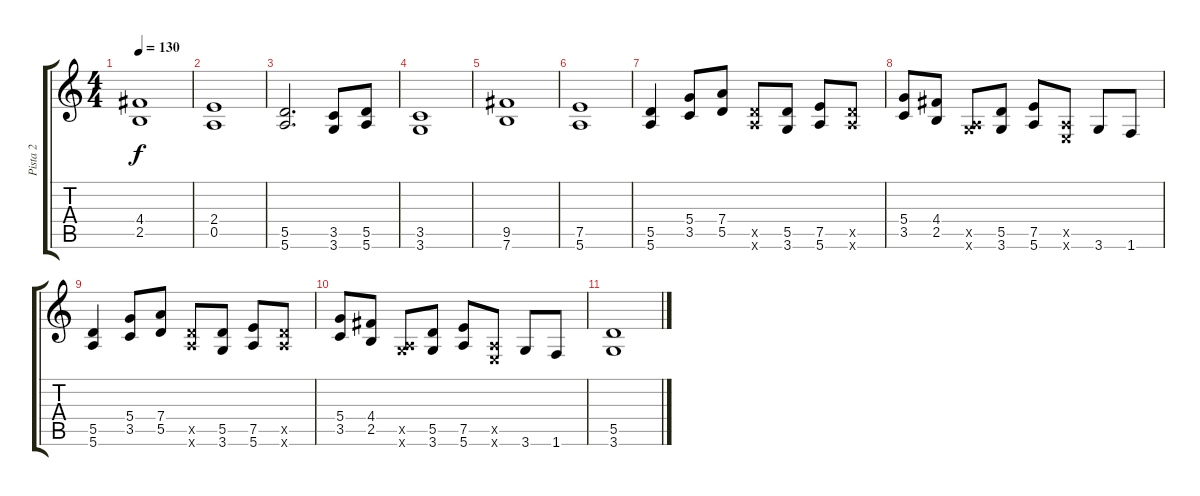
\track ("Pista 2" "Pista 2") {instrument overdrivenguitar}
\staff {score tabs}
\tuning (E4 B3 G3 D3 A2 E2) {hide}
\ts (4 4)
\tempo 130
\clef g2
\ks c
(4.4 2.5).1{dy f} |
(2.4 0.5).1 |
(5.5 5.6).2{d} (3.5 3.6).8 (5.5 5.6).8 |
(3.5 3.6).1 |
(9.5 7.6).1 |
(7.5 5.6).1 |
(5.5 5.6).4 (5.4 3.5).8 (7.4 5.5).8 (5.5{x} 5.6{x}).8 (5.5 3.6).8 (7.5 5.6).8 (5.5{x} 5.6{x}).8 |
(5.4 3.5).8 (4.4 2.5).8 (0.5{x} 3.6{x}).8 (5.5 3.6).8 (7.5 5.6).8 (0.5{x} 0.6{x}).8 3.6.8 1.6.8 |
(5.5 5.6).4 (5.4 3.5).8 (7.4 5.5).8 (5.5{x} 5.6{x}).8 (5.5 3.6).8 (7.5 5.6).8 (5.5{x} 5.6{x}).8 |
(5.4 3.5).8 (4.4 2.5).8 (0.5{x} 3.6{x}).8 (5.5 3.6).8 (7.5 5.6).8 (0.5{x} 0.6{x}).8 3.6.8 1.6.8 |
(5.5 3.6).1
